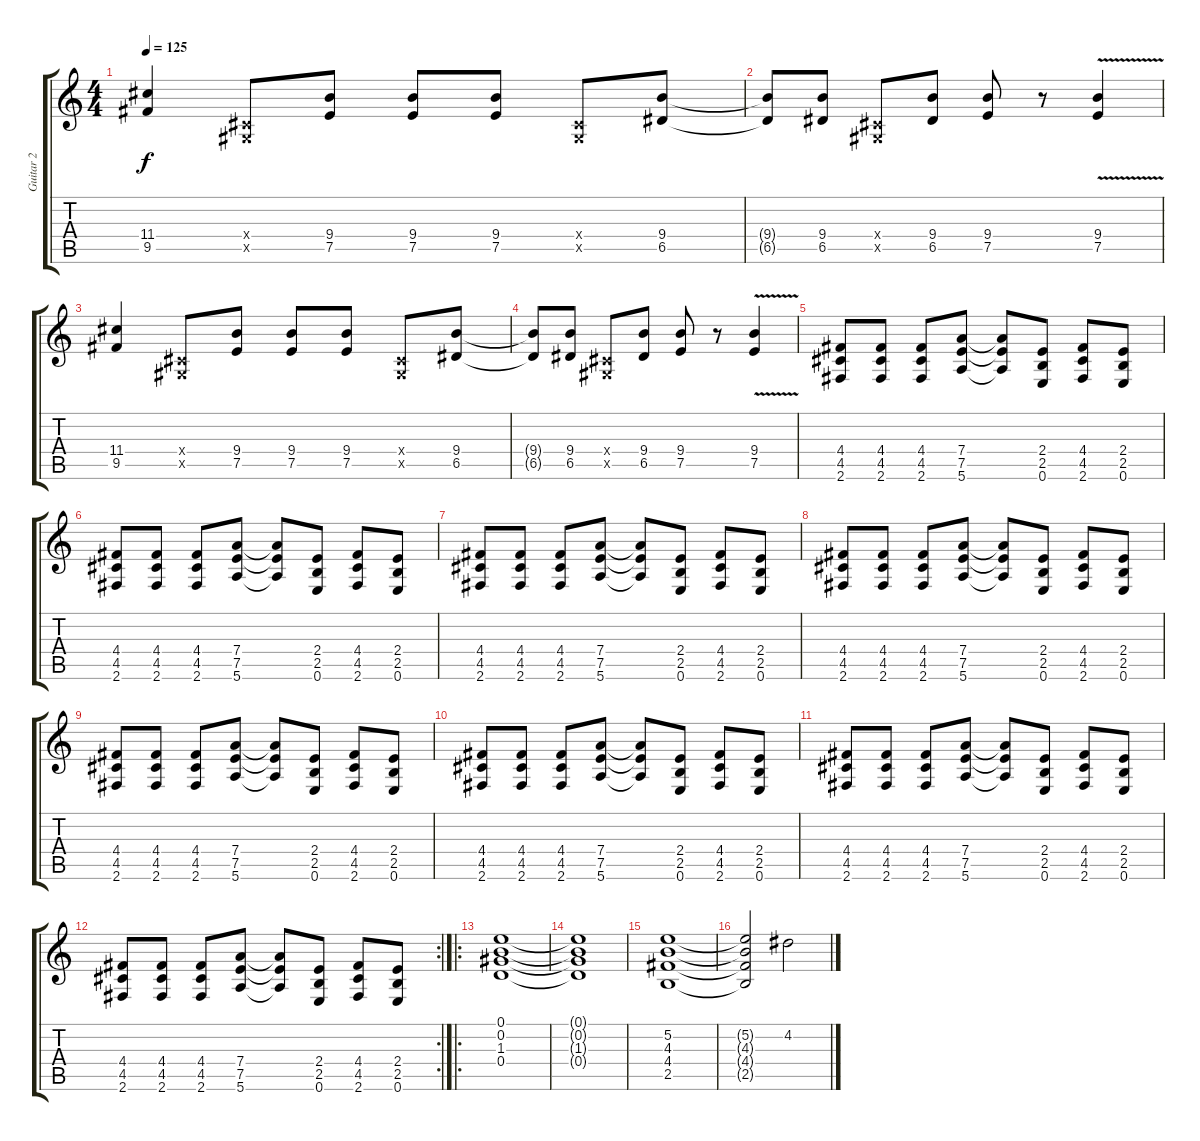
\track ("Guitar 2" "Guitar 2") {instrument electricguitarclean}
\staff {score tabs}
\tuning (E4 B3 G3 D3 A2 E2) {hide}
\ts (4 4)
\tempo 125
\clef g2
\ks c
(11.4 9.5).4{dy f} (-1.4{x} -1.5{x}).8 (9.4 7.5).8 (9.4 7.5).8 (9.4 7.5).8 (-1.4{x} -1.5{x}).8 (9.4 6.5).8 |
(9.4{t} 6.5{t}).8 (9.4 6.5).8 (-1.4{x} -1.5{x}).8 (9.4 6.5).8 (9.4 7.5).8 r.8 (9.4{v} 7.5{v}).4 |
(11.4 9.5).4 (-1.4{x} -1.5{x}).8 (9.4 7.5).8 (9.4 7.5).8 (9.4 7.5).8 (-1.4{x} -1.5{x}).8 (9.4 6.5).8 |
(9.4{t} 6.5{t}).8 (9.4 6.5).8 (-1.4{x} -1.5{x}).8 (9.4 6.5).8 (9.4 7.5).8 r.8 (9.4{v} 7.5{v}).4 |
(4.4 4.5 2.6).8 (4.4 4.5 2.6).8 (4.4 4.5 2.6).8 (7.4 7.5 5.6).8 (7.4{t} 7.5{t} 5.6{t}).8 (2.4 2.5 0.6).8 (4.4 4.5 2.6).8 (2.4 2.5 0.6).8 |
(4.4 4.5 2.6).8 (4.4 4.5 2.6).8 (4.4 4.5 2.6).8 (7.4 7.5 5.6).8 (7.4{t} 7.5{t} 5.6{t}).8 (2.4 2.5 0.6).8 (4.4 4.5 2.6).8 (2.4 2.5 0.6).8 |
(4.4 4.5 2.6).8 (4.4 4.5 2.6).8 (4.4 4.5 2.6).8 (7.4 7.5 5.6).8 (7.4{t} 7.5{t} 5.6{t}).8 (2.4 2.5 0.6).8 (4.4 4.5 2.6).8 (2.4 2.5 0.6).8 |
(4.4 4.5 2.6).8 (4.4 4.5 2.6).8 (4.4 4.5 2.6).8 (7.4 7.5 5.6).8 (7.4{t} 7.5{t} 5.6{t}).8 (2.4 2.5 0.6).8 (4.4 4.5 2.6).8 (2.4 2.5 0.6).8 |
(4.4 4.5 2.6).8 (4.4 4.5 2.6).8 (4.4 4.5 2.6).8 (7.4 7.5 5.6).8 (7.4{t} 7.5{t} 5.6{t}).8 (2.4 2.5 0.6).8 (4.4 4.5 2.6).8 (2.4 2.5 0.6).8 |
(4.4 4.5 2.6).8 (4.4 4.5 2.6).8 (4.4 4.5 2.6).8 (7.4 7.5 5.6).8 (7.4{t} 7.5{t} 5.6{t}).8 (2.4 2.5 0.6).8 (4.4 4.5 2.6).8 (2.4 2.5 0.6).8 |
(4.4 4.5 2.6).8 (4.4 4.5 2.6).8 (4.4 4.5 2.6).8 (7.4 7.5 5.6).8 (7.4{t} 7.5{t} 5.6{t}).8 (2.4 2.5 0.6).8 (4.4 4.5 2.6).8 (2.4 2.5 0.6).8 |
\rc 2
(4.4 4.5 2.6).8 (4.4 4.5 2.6).8 (4.4 4.5 2.6).8 (7.4 7.5 5.6).8 (7.4{t} 7.5{t} 5.6{t}).8 (2.4 2.5 0.6).8 (4.4 4.5 2.6).8 (2.4 2.5 0.6).8 |
\ro
(0.1 0.2 1.3 0.4).1 |
(0.1{t} 0.2{t} 1.3{t} 0.4{t}).1 |
(5.2 4.3 4.4 2.5).1 |
(5.2{t} 4.3{t} 4.4{t} 2.5{t}).2 4.2.2
